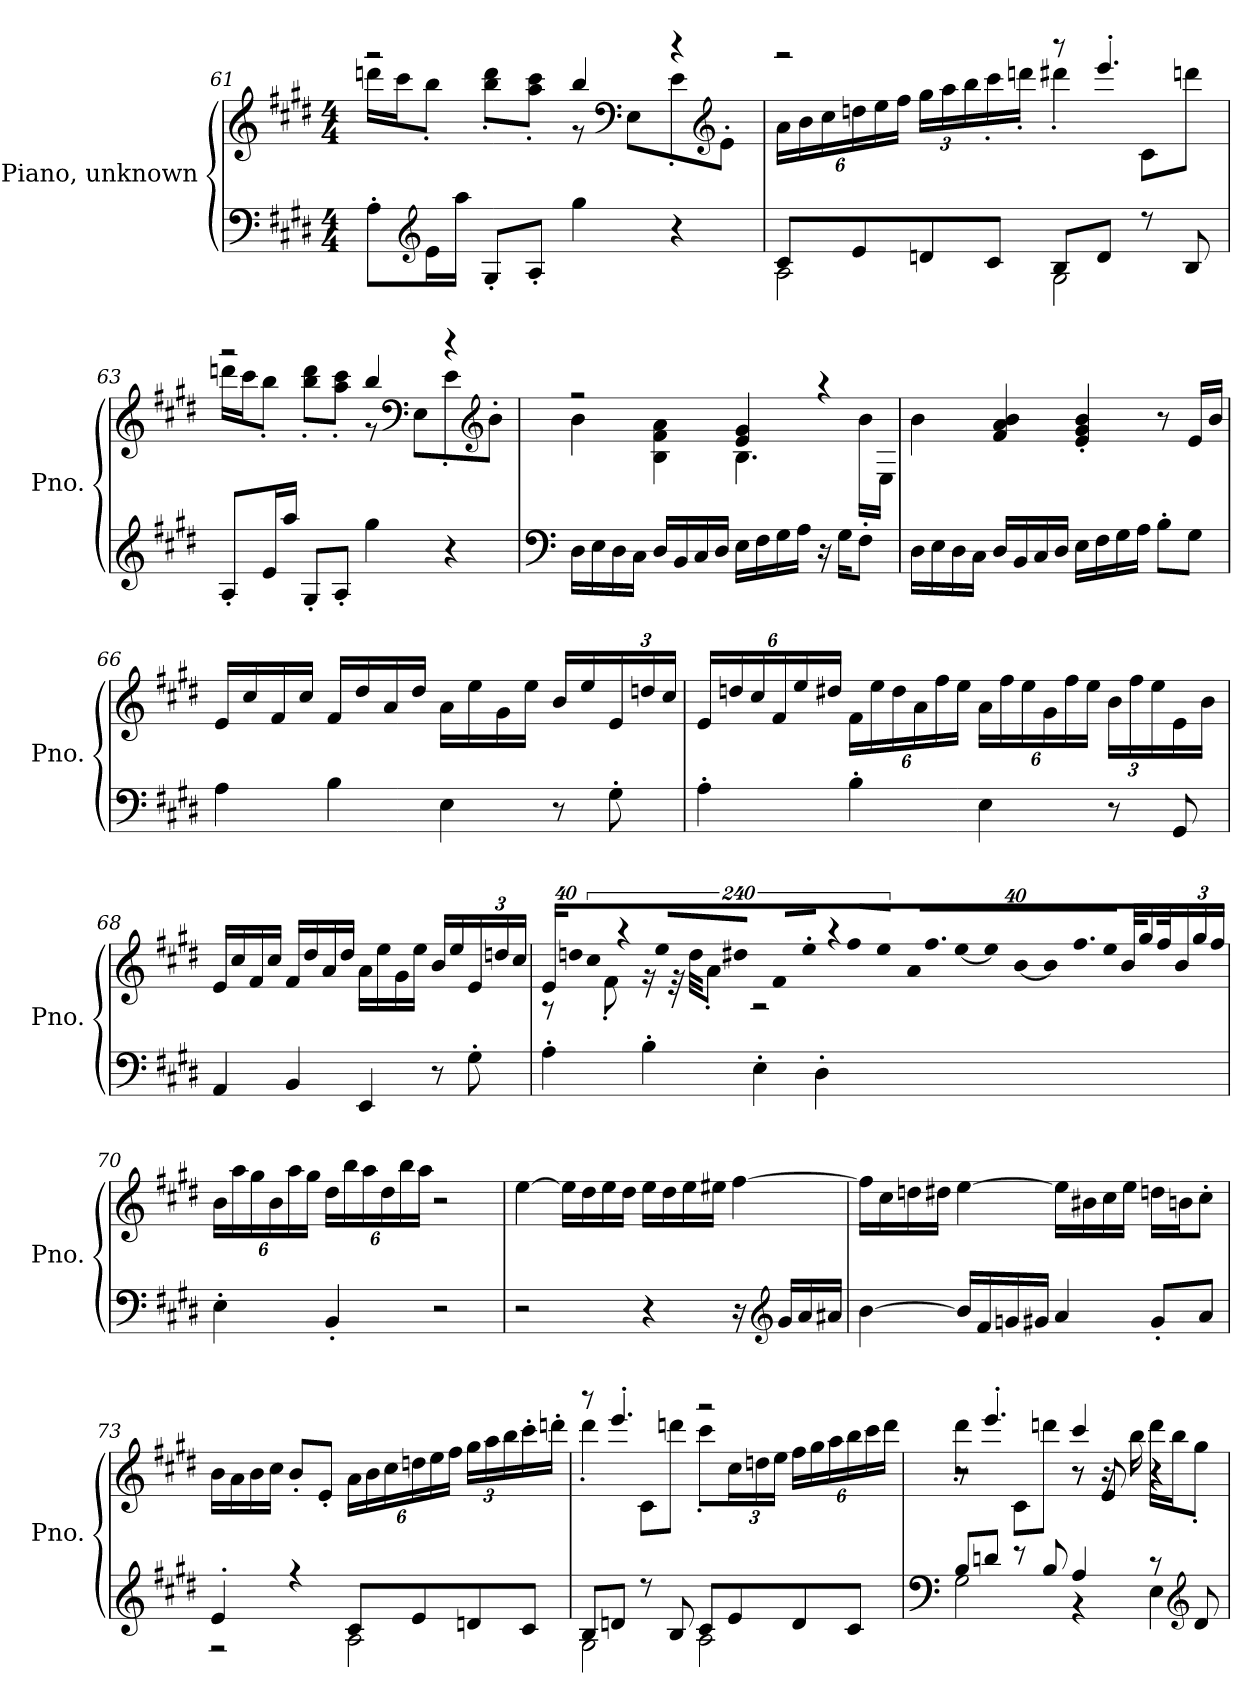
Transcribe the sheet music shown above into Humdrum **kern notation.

**kern	**kern
*part1	*part1
*staff2	*staff1
*I"Piano, unknown	*
*I'Pno.	*
*clefF4	*clefG2
*k[f#c#g#d#]	*k[f#c#g#d#]
*M4/4	*M4/4
=61	=61
*	*^
8A'\L	2r	16dddn\LL
.	.	16ccc#\J
*clefG2	*	*
16e\L	.	8bb'\J
16aa\JJ	.	.
8G#'/L	.	8bb\' 8ddd\'L
8A'/J	.	8aa\' 8ccc#\'J
4gg#\	4bb/	8r
*	*clefF4	*
.	.	8E\L
4r	4r	8e'\
*	*clefG2	*
.	.	8e'\J
!!LO:LB:g=z	!!
=62	=62	=62
*^	*	*
*	*	*	*Xbrackettup
8c#/L	2A\	2r	24a\LL
.	.	.	24b\
.	.	.	24cc#\
8e/	.	.	24ddn\
.	.	.	24ee\
.	.	.	24ff#\JJ
8dn/	.	.	24gg#\LL
.	.	.	24aa\
.	.	.	24bb\
8c#/J	.	.	16ccc#'\
.	.	.	16dddn'\JJ
8B/L	2G#\	8r	4ddd#X'\
8d/J	.	4.eee'/	.
8r	.	.	8c#\L
8B/	.	.	8dddn\J
*v	*v	*	*
=63	=63	=63
8A'/L	2r	16dddn\LL
.	.	16ccc#\J
16e/L	.	8bb'\J
16aa/JJ	.	.
8G#'/L	.	8bb\' 8ddd\'L
8A'/J	.	8aa\' 8ccc#\'J
4gg#\	4bb/	8r
*	*clefF4	*
.	.	8E\L
4r	4r	8e'\
*	*clefG2	*
.	.	8b'\J
!!LO:PB:g=z	!!
=64	=64	=64
*clefF4	*	*
16D#\LL	2r	4b\
16E\	.	.
16D#\	.	.
16C#\JJ	.	.
16D#/LL	.	4B\ 4f#\ 4a\
16BB/	.	.
16C#/	.	.
16D#/JJ	.	.
16E\LL	4e/ 4g#/	4.B\
16F#\	.	.
16G#\	.	.
16A\JJ	.	.
16r	4r	.
16G#\KL	.	.
8F#'\J	.	16b\LL
.	.	16E\JJ
*	*v	*v
=65	=65
16D#\LL	4b\
16E\	.
16D#\	.
16C#\JJ	.
16D#/LL	4f#/ 4a/ 4b/
16BB/	.
16C#/	.
16D#/JJ	.
16E\LL	4e/' 4g#/' 4b/'
16F#\	.
16G#\	.
16A\JJ	.
8B'\L	8r
8G#\J	16e/LL
.	16b/JJ
!!LO:LB:g=z
=66	=66
4A\	16e/LL
.	16cc#/
.	16f#/
.	16cc#/JJ
4B\	16f#/LL
.	16dd#/
.	16a/
.	16dd#/JJ
4E\	16a\LL
.	16ee\
.	16g#\
.	16ee\JJ
8r	16b/LL
.	16ee/
8G#'\	24e/
.	24ddn/
.	24cc#/JJ
=67	=67
4A'\	24e/LL
.	24ddn/
.	24cc#/
.	24f#/
.	24ee/
.	24dd#X/JJ
4B'\	24f#\LL
.	24ee\
.	24dd#\
.	24a\
.	24ff#\
.	24ee\JJ
4E\	24a\LL
.	24ff#\
.	24ee\
.	24g#\
.	24ff#\
.	24ee\JJ
8r	24b\LL
.	24ff#\
.	24ee\
8GG#/	16e\
.	16b\JJ
!!LO:LB:g=z
=68	=68
4AA/	16e/LL
.	16cc#/
.	16f#/
.	16cc#/JJ
4BB/	16f#/LL
.	16dd#/
.	16a/
.	16dd#/JJ
4EE/	16a\LL
.	16ee\
.	16g#\
.	16ee\JJ
8r	16b/LL
.	16ee/
8G#'\	24e/
.	24ddn/
.	24cc#/JJ
!!LO:LB:g=z
=69	=69
*	*brackettup
!	!LO:N:vis=32
*	*^
4A'\	640%23e/LLL	8r
!	!LO:N:vis=32	!
.	640%23ddn/J	.
!	!LO:N:vis=16	!
.	1920%137cc#/JJ	.
.	.	8f#'\
!	!LO:N:vis=32	!
.	640%23r	.
!	!LO:N:vis=32	!
.	640%23ee/LLL	.
!	!LO:N:vis=32	!
.	640%23dd#X/JJJ	.
4B'\	.	16r
!	!LO:N:vis=32	!
.	640%23f#/KLL	.
!	!LO:N:vis=16	!
.	1920%137ee'/JJ	.
.	.	32r
.	.	32dd#\KKL
!	!LO:N:vis=16	!
.	1920%137r	.
.	.	8a'\J
!	!LO:N:vis=32	!
.	640%23ff#/LLL	.
!	!LO:N:vis=32	!
.	640%23ee/JJJ	.
4E'\	.	2r
*	*Xbrackettup	*
!	!LO:N:vis=32	!
.	640%23a/LLL	.
!	!LO:N:vis=32.	!
.	1920%103ff#/	.
!	!LO:N:vis=64	!
.	[960%17ee/L	.
!	!LO:N:vis=64	!
.	960%17ee/]	.
!	!LO:N:vis=64	!
.	[960%17b/	.
!	!LO:N:vis=64	!
.	960%17b/J]	.
!	!LO:N:vis=32.	!
.	1920%103ff#/	.
!	!LO:N:vis=32	!
.	640%23ee/JJJ	.
4D#'\	.	.
.	32b/KLL	.
.	16gg#/	.
.	32ff#/K	.
.	24b/	.
.	24gg#/	.
.	24ff#/JJ	.
640ryy	.	640ryy
*	*v	*v
!!LO:LB:g=z
=70	=70
4E'\	24b\LL
.	24aa\
.	24gg#\
.	24b\
.	24aa\
.	24gg#\JJ
4BB'/	24dd#\LL
.	24bb\
.	24aa\
.	24dd#\
.	24bb\
.	24aa\JJ
2r	2r
=71	=71
2r	[4ee\
.	16ee\LL]
.	16dd#\
.	16ee\
.	16dd#\JJ
4r	16ee\LL
.	16dd#\
.	16ee\
.	16ee#X\JJ
16r	[4ff#\
*clefG2	*
16g#/LL	.
16a/	.
16a#X/JJ	.
!!LO:LB:g=z
=72	=72
[4b\	16ff#\LL]
.	16cc#\
.	16ddn\
.	16dd#X\JJ
16b/LL]	[4ee\
16f#/	.
16gn/	.
16g#X/JJ	.
4a/	16ee\LL]
.	16b#X\
.	16cc#\
.	16ee\JJ
8g#'/L	16ddn\LL
.	16bn\J
8a/J	8cc#'\J
=73	=73
*^	*
4e'/	2r	16b\LL
.	.	16a\
.	.	16b\
.	.	16cc#\JJ
4r	.	8b'/L
.	.	8e'/J
8c#/L	2A\	24a\LL
.	.	24b\
.	.	24cc#\
8e/	.	24ddn\
.	.	24ee\
.	.	24ff#\JJ
8dn/	.	24gg#\LL
.	.	24aa\
.	.	24bb\
8c#/J	.	16ccc#'\
.	.	16dddn'\JJ
!!LO:PB:g=z
=74	=74	=74
*	*	*^
8B/L	2G#\	8r	4ddd#'\
8dn/J	.	4.eee'/	.
8r	.	.	8c#\L
8B/	.	.	8dddn\J
8c#/L	2A\	2r	8ccc#'\L
8e/	.	.	24cc#\L
.	.	.	24ddn\
.	.	.	24ee\JJ
8d/	.	.	24ff#\LL
.	.	.	24gg#\
.	.	.	24aa\
8c#/J	.	.	24bb\
.	.	.	24ccc#\
.	.	.	24ddd\JJ
*	*	*v	*v
=75	=75	=75
*clefF4	*	*
*	*	*^
*	*	*	*^
8B/L	2G#\	8r	4ddd#'\	2r
8dn/J	.	4.eee'/	.	.
8r	.	.	8c#\L	.
8B/	.	.	8dddn\J	.
4A/	4r	4ccc#/	8r	8r
.	.	.	16r	8e/
.	.	.	16bb\	.
8r	4E\	4r	16ddd\LL	4r
.	.	.	16bb\J	.
*clefG2	*	*	*	*
8d/	.	.	8gg#'\J	.
*v	*v	*	*	*
*	*v	*v	*v
=	=
*-	*-
